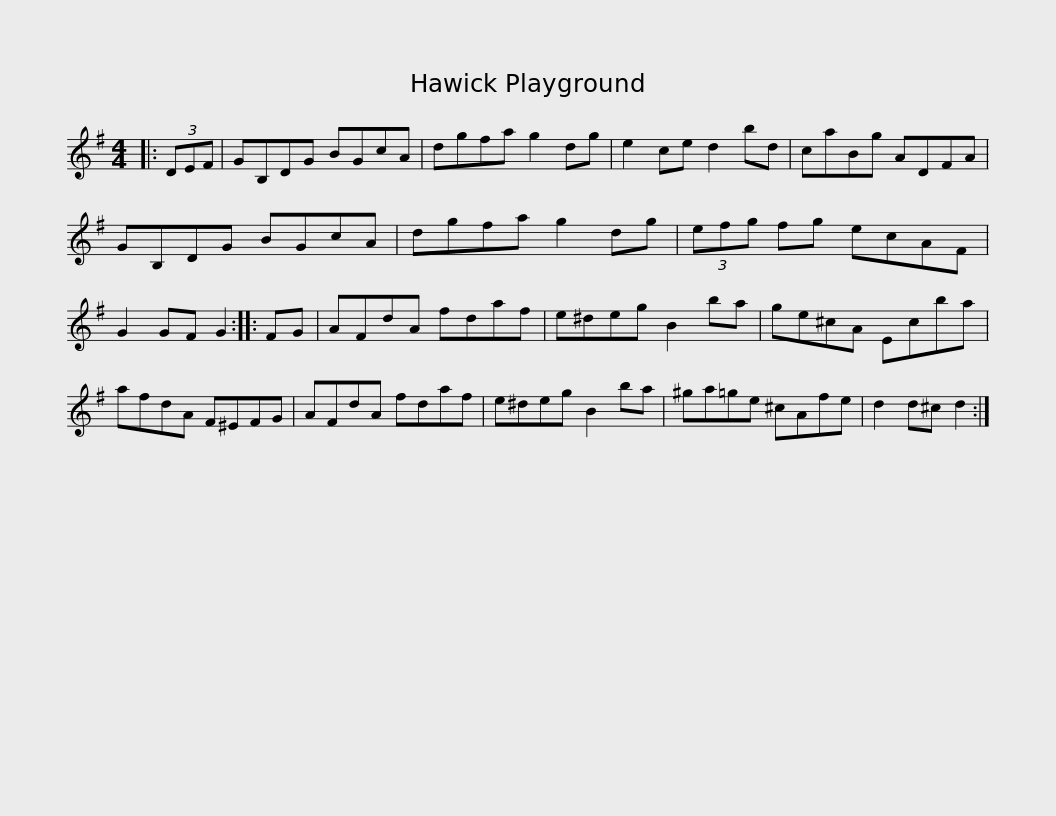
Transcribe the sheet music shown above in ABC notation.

X:1
L:1/8
M:4/4
I:linebreak $
K:G
V:1 treble
V:1
|: (3DEF | GB,DG BGcA | dgfa g2 dg | e2 ce d2 bd | caBg ADFA | %5
 GB,DG BGcA |$ dgfa g2 dg | (3efg fg ecAF | G2 GF G2 :: FG | %10
 AFdA fdaf | e^deg B2 ba |$ ge^cA Ecba | afdA F^EFG | AFdA fdaf | %15
 e^deg B2 ba | ^ga=ge ^cAfe |$ d2 d^c d2 :| %18
